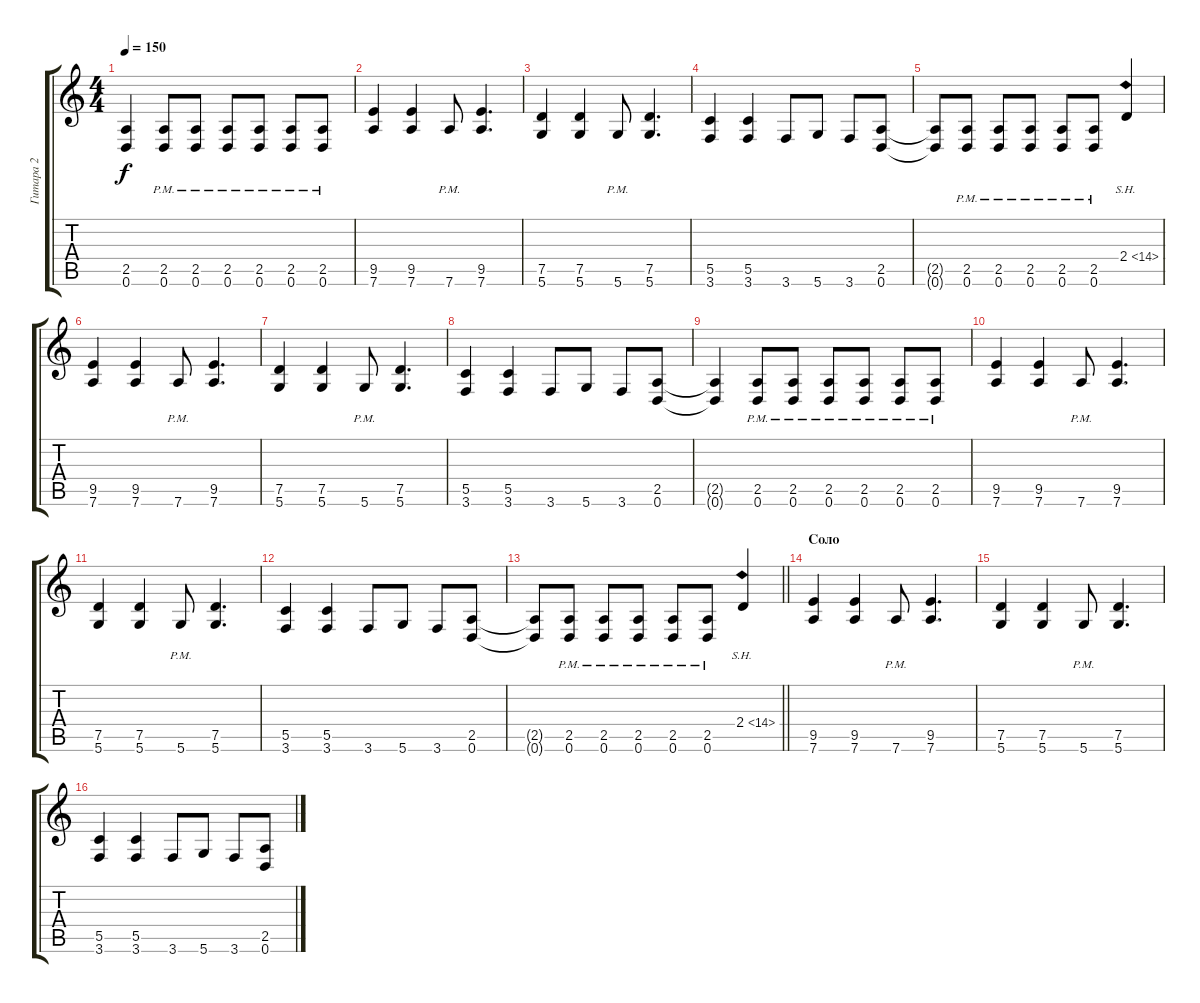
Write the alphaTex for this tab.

\track ("Гитара 2" "Гитара 2") {instrument distortionguitar}
\staff {score tabs}
\tuning (D4 A3 F3 C3 G2 D2) {hide}
\ts (4 4)
\tempo 150
\clef g2
\ks c
(2.5{t} 0.6{t}).4{dy f} (2.5{pm} 0.6{pm}).8 (2.5{pm} 0.6{pm}).8 (2.5{pm} 0.6{pm}).8 (2.5{pm} 0.6{pm}).8 (2.5{pm} 0.6{pm}).8 (2.5{pm} 0.6{pm}).8 |
(9.5 7.6).4 (9.5 7.6).4 7.6{pm}.8 (9.5 7.6).4{d} |
(7.5 5.6).4 (7.5 5.6).4 5.6{pm}.8 (7.5 5.6).4{d} |
(5.5 3.6).4 (5.5 3.6).4 3.6.8 5.6.8 3.6.8 (2.5 0.6).8 |
(2.5{t} 0.6{t}).8 (2.5{pm} 0.6{pm}).8 (2.5{pm} 0.6{pm}).8 (2.5{pm} 0.6{pm}).8 (2.5{pm} 0.6{pm}).8 (2.5{pm} 0.6{pm}).8 2.4{sh 12}.4 |
(9.5 7.6).4 (9.5 7.6).4 7.6{pm}.8 (9.5 7.6).4{d} |
(7.5 5.6).4 (7.5 5.6).4 5.6{pm}.8 (7.5 5.6).4{d} |
(5.5 3.6).4 (5.5 3.6).4 3.6.8 5.6.8 3.6.8 (2.5 0.6).8 |
(2.5{t} 0.6{t}).4 (2.5{pm} 0.6{pm}).8 (2.5{pm} 0.6{pm}).8 (2.5{pm} 0.6{pm}).8 (2.5{pm} 0.6{pm}).8 (2.5{pm} 0.6{pm}).8 (2.5{pm} 0.6{pm}).8 |
(9.5 7.6).4 (9.5 7.6).4 7.6{pm}.8 (9.5 7.6).4{d} |
(7.5 5.6).4 (7.5 5.6).4 5.6{pm}.8 (7.5 5.6).4{d} |
(5.5 3.6).4 (5.5 3.6).4 3.6.8 5.6.8 3.6.8 (2.5 0.6).8 |
\barLineRight lightlight
(2.5{t} 0.6{t}).8 (2.5{pm} 0.6{pm}).8 (2.5{pm} 0.6{pm}).8 (2.5{pm} 0.6{pm}).8 (2.5{pm} 0.6{pm}).8 (2.5{pm} 0.6{pm}).8 2.4{sh 12}.4 |
\section ("" "Соло")
(9.5 7.6).4 (9.5 7.6).4 7.6{pm}.8 (9.5 7.6).4{d} |
(7.5 5.6).4 (7.5 5.6).4 5.6{pm}.8 (7.5 5.6).4{d} |
(5.5 3.6).4 (5.5 3.6).4 3.6.8 5.6.8 3.6.8 (2.5 0.6).8
